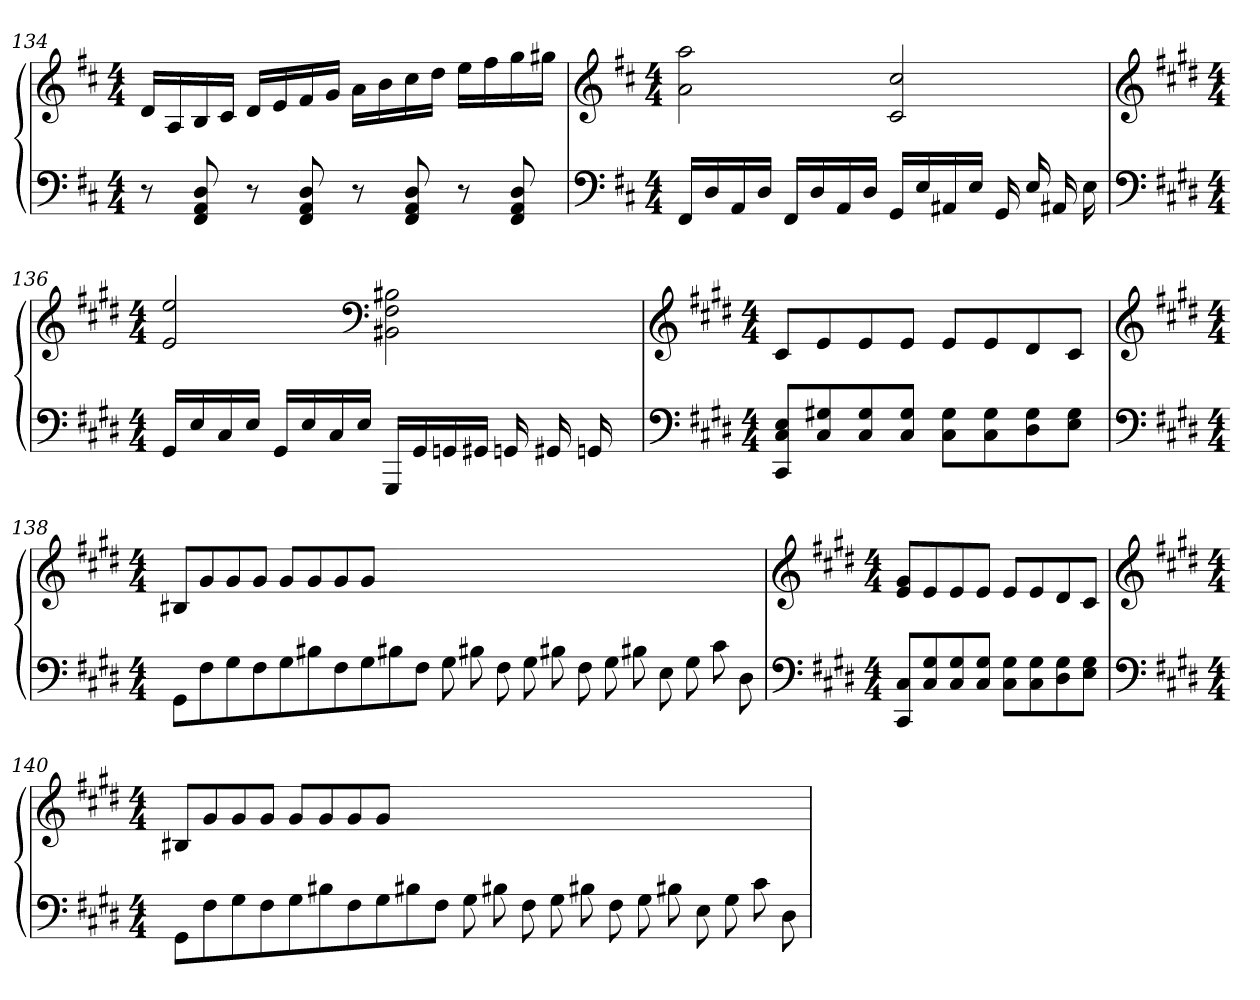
**kern	**kern
*part2	*part1
*staff2	*staff1
*clefF4	*clefG2
*k[f#c#]	*k[f#c#]
*M4/4	*M4/4
=134	=134
8r	16d/LL
.	16A/
8D/ 8AA 8FF#	16B/
.	16c#/JJ
8r	16d/LL
.	16e/
8D/ 8AA 8FF#	16f#/
.	16g/JJ
8r	16a\LL
.	16b\
8D/ 8AA 8FF#	16cc#\
.	16dd\JJ
8r	16ee\LL
.	16ff#\
8D/ 8AA 8FF#	16gg\
.	16gg#X\JJ
=135	=135
*clefF4	*clefG2
*k[f#c#]	*k[f#c#]
*M4/4	*M4/4
16FF#/LL	2aa\ 2a
16D/	.
16AA/	.
16D/JJ	.
16FF#/LL	.
16D/	.
16AA/	.
16D/JJ	.
16GG/LL	2cc#/ 2c#
16E/	.
16AA#X/	.
16E/JJ	.
16GG/LL	.
16E/	.
16AA#X/	.
16E	.
=136	=136
*clefF4	*clefG2
*k[f#c#g#d#]	*k[f#c#g#d#]
*M4/4	*M4/4
16GG#/LL	2ee/ 2e
16E/	.
16C#/	.
16E/JJ	.
16GG#/LL	.
16E/	.
16C#/	.
16E/JJ	.
*	*clefF4
16GGG#/LL	2B#X\ 2F# 2BB#X
16GG#/	.
16GGn/	.
16GG#X/JJ	.
16GGn/LL	.
16GG#X/	.
16GGn/	.
16ryy	.
=137	=137
*clefF4	*clefG2
*k[f#c#g#d#]	*k[f#c#g#d#]
*M4/4	*M4/4
8E/ 8C# 8CC#L	8c#/L
8G#X/ 8C#	8e/
8G#/ 8C#	8e/
8G#/ 8C#J	8e/J
8G#\ 8C#L	8e/L
8G#\ 8C#	8e/
8G#\ 8D#	8d#/
8G#\ 8EJ	8c#/J
=138	=138
*clefF4	*clefG2
*k[f#c#g#d#]	*k[f#c#g#d#]
*M4/4	*M4/4
8GG#\L	8B#X/L
8F#\	8g#/
8G#\	8g#/
8F#\	8g#/J
8G#\	8g#/L
8B#X\	8g#/
8F#\	8g#/
8G#\	8g#/J
8B#X\	1..ryy
8F#\J	.
8G#\	.
8B#X\	.
8F#\L	.
8G#\	.
8B#X\	.
8F#\	.
8G#\	.
8B#X\	.
8E\	.
8G#\	.
8c#\	.
8D#\	.
=139	=139
*clefF4	*clefG2
*k[f#c#g#d#]	*k[f#c#g#d#]
*M4/4	*M4/4
8C#/ 8CC#L	8g#/ 8eL
8G#/ 8C#	8e/
8G#/ 8C#	8e/
8G#/ 8C#J	8e/J
8G#\ 8C#L	8e/L
8G#\ 8C#	8e/
8G#\ 8D#	8d#/
8G#\ 8EJ	8c#/J
=140	=140
*clefF4	*clefG2
*k[f#c#g#d#]	*k[f#c#g#d#]
*M4/4	*M4/4
8GG#\L	8B#X/L
8F#\	8g#/
8G#\	8g#/
8F#\	8g#/J
8G#\	8g#/L
8B#X\	8g#/
8F#\	8g#/
8G#\	8g#/J
8B#X\	1..ryy
8F#\J	.
8G#\	.
8B#X\	.
8F#\L	.
8G#\	.
8B#X\	.
8F#\	.
8G#\	.
8B#X\	.
8E\	.
8G#\	.
8c#\	.
8D#\	.
=	=
*-	*-
